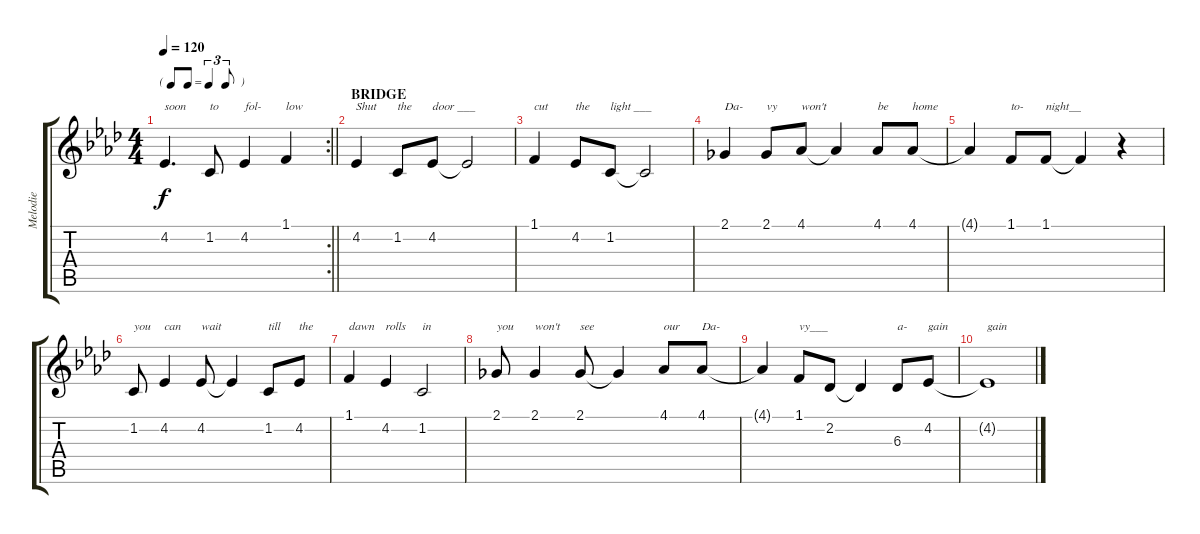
\track ("Melodie" "Melodie") {instrument tenorsax}
\staff {score tabs}
\tuning (E4 B3 G3 D3 A2 E2) {hide}
\rc 2
\ts (4 4)
\tf triplet8th
\tempo 120
\clef g2
\barLineRight lightlight
\ks ab
4.2.4{d txt "soon" dy f} 1.2.8{txt "to"} 4.2.4{txt "fol-"} 1.1.4{txt "low"} |
\section ("" "BRIDGE")
4.2.4{txt "Shut"} 1.2.8{txt "the"} 4.2.8{txt "door ___"} 4.2{t}.2 |
1.1.4{txt "cut"} 4.2.8{txt "the"} 1.2.8{txt "light ___"} 1.2{t}.2 |
2.1.4{txt "Da-"} 2.1.8{txt "vy"} 4.1.8{txt "won't"} 4.1{t}.4 4.1.8{txt "be"} 4.1.8{txt "home"} |
4.1{t}.4 1.1.8{txt "to-"} 1.1.8{txt "night__"} 1.1{t}.4 r.4 |
1.2.8{txt "you"} 4.2.4{txt "can"} 4.2.8{txt "wait"} 4.2{t}.4 1.2.8{txt "till"} 4.2.8{txt "the"} |
1.1.4{txt "dawn"} 4.2.4{txt "rolls"} 1.2.2{txt "in"} |
2.1.8{txt "you"} 2.1.4{txt "won't"} 2.1.8{txt "see"} 2.1{t}.4 4.1.8{txt "our"} 4.1.8{txt "Da-"} |
4.1{t}.4 1.1.8{txt "vy___"} 2.2.8 2.2{t}.4 6.3.8{txt "a-"} 4.2.8{txt "gain"} |
4.2{t}.1{txt "gain"}
